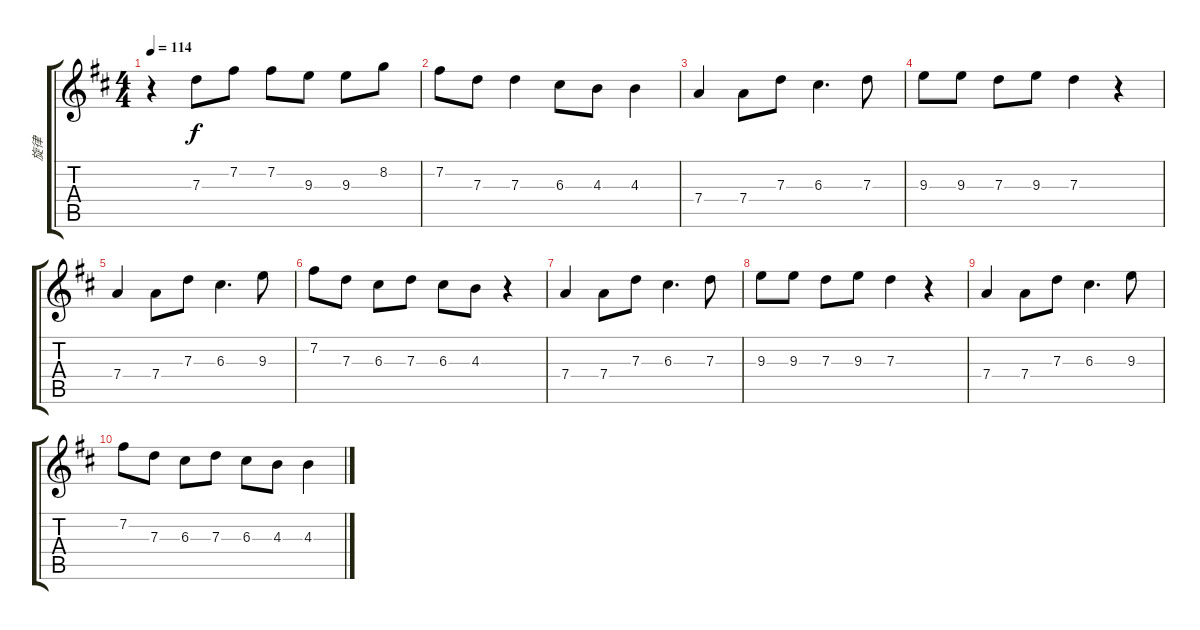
\track ("旋律" "旋律") {instrument acousticguitarnylon}
\staff {score tabs}
\tuning (E4 B3 G3 D3 A2 E2) {hide}
\ts (4 4)
\tempo 114
\clef g2
\ks d
r.4{dy f} 7.3.8 7.2.8 7.2.8 9.3.8 9.3.8 8.2.8 |
7.2.8 7.3.8 7.3.4 6.3.8 4.3.8 4.3.4 |
7.4.4 7.4.8 7.3.8 6.3.4{d} 7.3.8 |
9.3.8 9.3.8 7.3.8 9.3.8 7.3.4 r.4 |
7.4.4 7.4.8 7.3.8 6.3.4{d} 9.3.8 |
7.2.8 7.3.8 6.3.8 7.3.8 6.3.8 4.3.8 r.4 |
7.4.4 7.4.8 7.3.8 6.3.4{d} 7.3.8 |
9.3.8 9.3.8 7.3.8 9.3.8 7.3.4 r.4 |
7.4.4 7.4.8 7.3.8 6.3.4{d} 9.3.8 |
7.2.8 7.3.8 6.3.8 7.3.8 6.3.8 4.3.8 4.3.4
